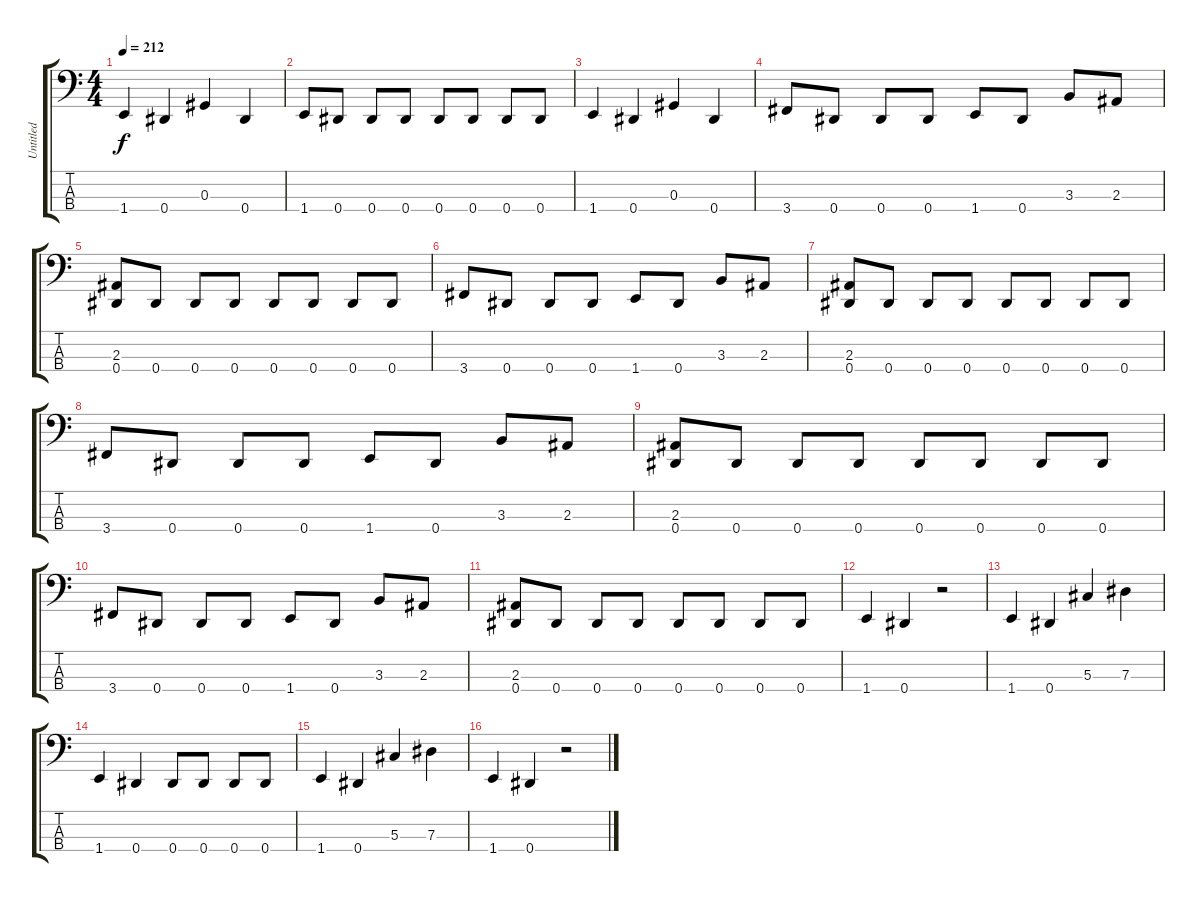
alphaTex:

\track ("Untitled" "Untitled") {instrument electricbassfinger}
\staff {score tabs}
\tuning (Gb2 Db2 Ab1 Eb1) {hide}
\ts (4 4)
\tempo 212
\clef f4
\ks c
1.4.4{dy f} 0.4.4 0.3.4 0.4.4 |
1.4.8 0.4.8 0.4.8 0.4.8 0.4.8 0.4.8 0.4.8 0.4.8 |
1.4.4 0.4.4 0.3.4 0.4.4 |
3.4.8 0.4.8 0.4.8 0.4.8 1.4.8 0.4.8 3.3.8 2.3.8 |
(2.3 0.4).8 0.4.8 0.4.8 0.4.8 0.4.8 0.4.8 0.4.8 0.4.8 |
3.4.8 0.4.8 0.4.8 0.4.8 1.4.8 0.4.8 3.3.8 2.3.8 |
(2.3 0.4).8 0.4.8 0.4.8 0.4.8 0.4.8 0.4.8 0.4.8 0.4.8 |
3.4.8 0.4.8 0.4.8 0.4.8 1.4.8 0.4.8 3.3.8 2.3.8 |
(2.3 0.4).8 0.4.8 0.4.8 0.4.8 0.4.8 0.4.8 0.4.8 0.4.8 |
3.4.8 0.4.8 0.4.8 0.4.8 1.4.8 0.4.8 3.3.8 2.3.8 |
(2.3 0.4).8 0.4.8 0.4.8 0.4.8 0.4.8 0.4.8 0.4.8 0.4.8 |
1.4.4 0.4.4 r.2 |
1.4.4 0.4.4 5.3.4 7.3.4 |
1.4.4 0.4.4 0.4.8 0.4.8 0.4.8 0.4.8 |
1.4.4 0.4.4 5.3.4 7.3.4 |
1.4.4 0.4.4 r.2
